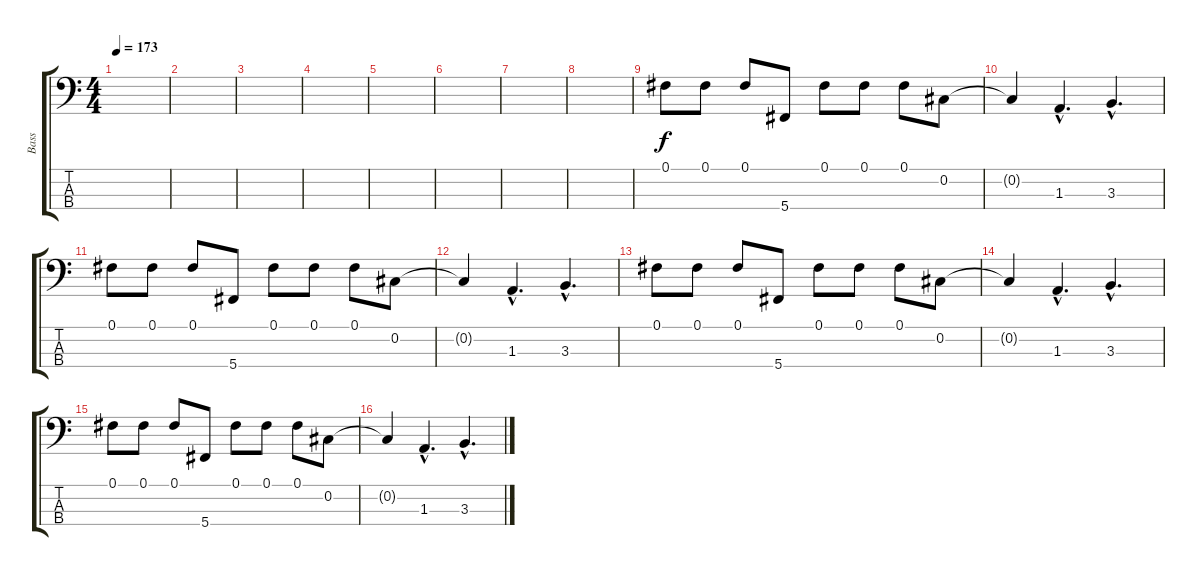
\track ("Bass" "Bass") {instrument electricbassfinger}
\staff {score tabs}
\tuning (Gb2 Db2 Ab1 Db1) {hide}
\ts (4 4)
\tempo 173
\clef f4
\ks c
|
|
|
|
|
|
|
|
0.1.8 0.1.8 0.1.8 5.4.8 0.1.8 0.1.8 0.1.8 0.2.8 |
0.2{t}.4 1.3{hac}.4{d} 3.3{hac}.4{d} |
0.1.8 0.1.8 0.1.8 5.4.8 0.1.8 0.1.8 0.1.8 0.2.8 |
0.2{t}.4 1.3{hac}.4{d} 3.3{hac}.4{d} |
0.1.8 0.1.8 0.1.8 5.4.8 0.1.8 0.1.8 0.1.8 0.2.8 |
0.2{t}.4 1.3{hac}.4{d} 3.3{hac}.4{d} |
0.1.8 0.1.8 0.1.8 5.4.8 0.1.8 0.1.8 0.1.8 0.2.8 |
0.2{t}.4 1.3{hac}.4{d} 3.3{hac}.4{d}
